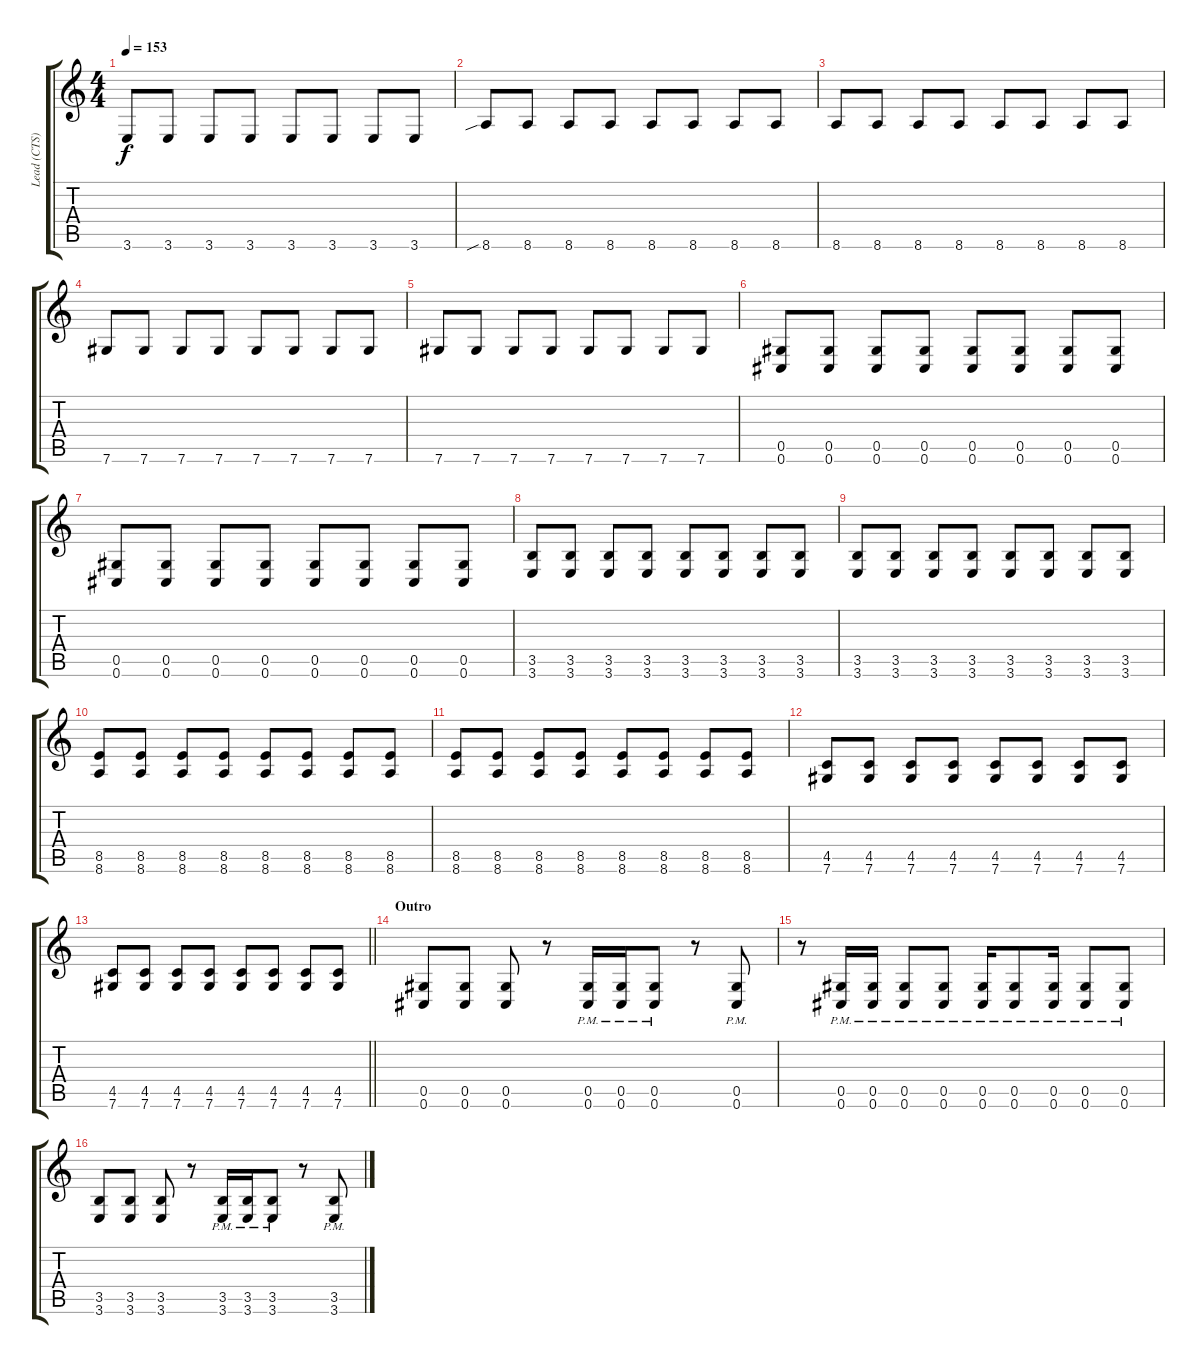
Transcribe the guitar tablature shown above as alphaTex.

\track ("Lead (CTS) / Rythm (IW)" "Lead (CTS)") {instrument distortionguitar}
\staff {score tabs}
\tuning (Eb4 Bb3 Gb3 Db3 Ab2 Db2) {hide}
\ts (4 4)
\tempo 153
\clef g2
\ks c
3.6.8{dy f} 3.6.8 3.6.8 3.6.8 3.6.8 3.6.8 3.6.8 3.6.8 |
8.6{sib}.8 8.6.8 8.6.8 8.6.8 8.6.8 8.6.8 8.6.8 8.6.8 |
8.6.8 8.6.8 8.6.8 8.6.8 8.6.8 8.6.8 8.6.8 8.6.8 |
7.6.8 7.6.8 7.6.8 7.6.8 7.6.8 7.6.8 7.6.8 7.6.8 |
7.6.8 7.6.8 7.6.8 7.6.8 7.6.8 7.6.8 7.6.8 7.6.8 |
(0.5 0.6).8 (0.5 0.6).8 (0.5 0.6).8 (0.5 0.6).8 (0.5 0.6).8 (0.5 0.6).8 (0.5 0.6).8 (0.5 0.6).8 |
(0.5 0.6).8 (0.5 0.6).8 (0.5 0.6).8 (0.5 0.6).8 (0.5 0.6).8 (0.5 0.6).8 (0.5 0.6).8 (0.5 0.6).8 |
(3.5 3.6).8 (3.5 3.6).8 (3.5 3.6).8 (3.5 3.6).8 (3.5 3.6).8 (3.5 3.6).8 (3.5 3.6).8 (3.5 3.6).8 |
(3.5 3.6).8 (3.5 3.6).8 (3.5 3.6).8 (3.5 3.6).8 (3.5 3.6).8 (3.5 3.6).8 (3.5 3.6).8 (3.5 3.6).8 |
(8.5 8.6).8 (8.5 8.6).8 (8.5 8.6).8 (8.5 8.6).8 (8.5 8.6).8 (8.5 8.6).8 (8.5 8.6).8 (8.5 8.6).8 |
(8.5 8.6).8 (8.5 8.6).8 (8.5 8.6).8 (8.5 8.6).8 (8.5 8.6).8 (8.5 8.6).8 (8.5 8.6).8 (8.5 8.6).8 |
(4.5 7.6).8 (4.5 7.6).8 (4.5 7.6).8 (4.5 7.6).8 (4.5 7.6).8 (4.5 7.6).8 (4.5 7.6).8 (4.5 7.6).8 |
\barLineRight lightlight
(4.5 7.6).8 (4.5 7.6).8 (4.5 7.6).8 (4.5 7.6).8 (4.5 7.6).8 (4.5 7.6).8 (4.5 7.6).8 (4.5 7.6).8 |
\section ("" "Outro")
(0.5 0.6).8 (0.5 0.6).8 (0.5 0.6).8 r.8 (0.5{pm} 0.6{pm}).16 (0.5{pm} 0.6{pm}).16 (0.5{pm} 0.6{pm}).8 r.8 (0.5{pm} 0.6{pm}).8 |
r.8 (0.5{pm} 0.6{pm}).16 (0.5{pm} 0.6{pm}).16 (0.5{pm} 0.6{pm}).8 (0.5{pm} 0.6{pm}).8 (0.5{pm} 0.6{pm}).16 (0.5{pm} 0.6{pm}).8 (0.5{pm} 0.6{pm}).16 (0.5{pm} 0.6{pm}).8 (0.5{pm} 0.6{pm}).8 |
(3.5 3.6).8 (3.5 3.6).8 (3.5 3.6).8 r.8 (3.5{pm} 3.6{pm}).16 (3.5{pm} 3.6{pm}).16 (3.5{pm} 3.6{pm}).8 r.8 (3.5{pm} 3.6{pm}).8
